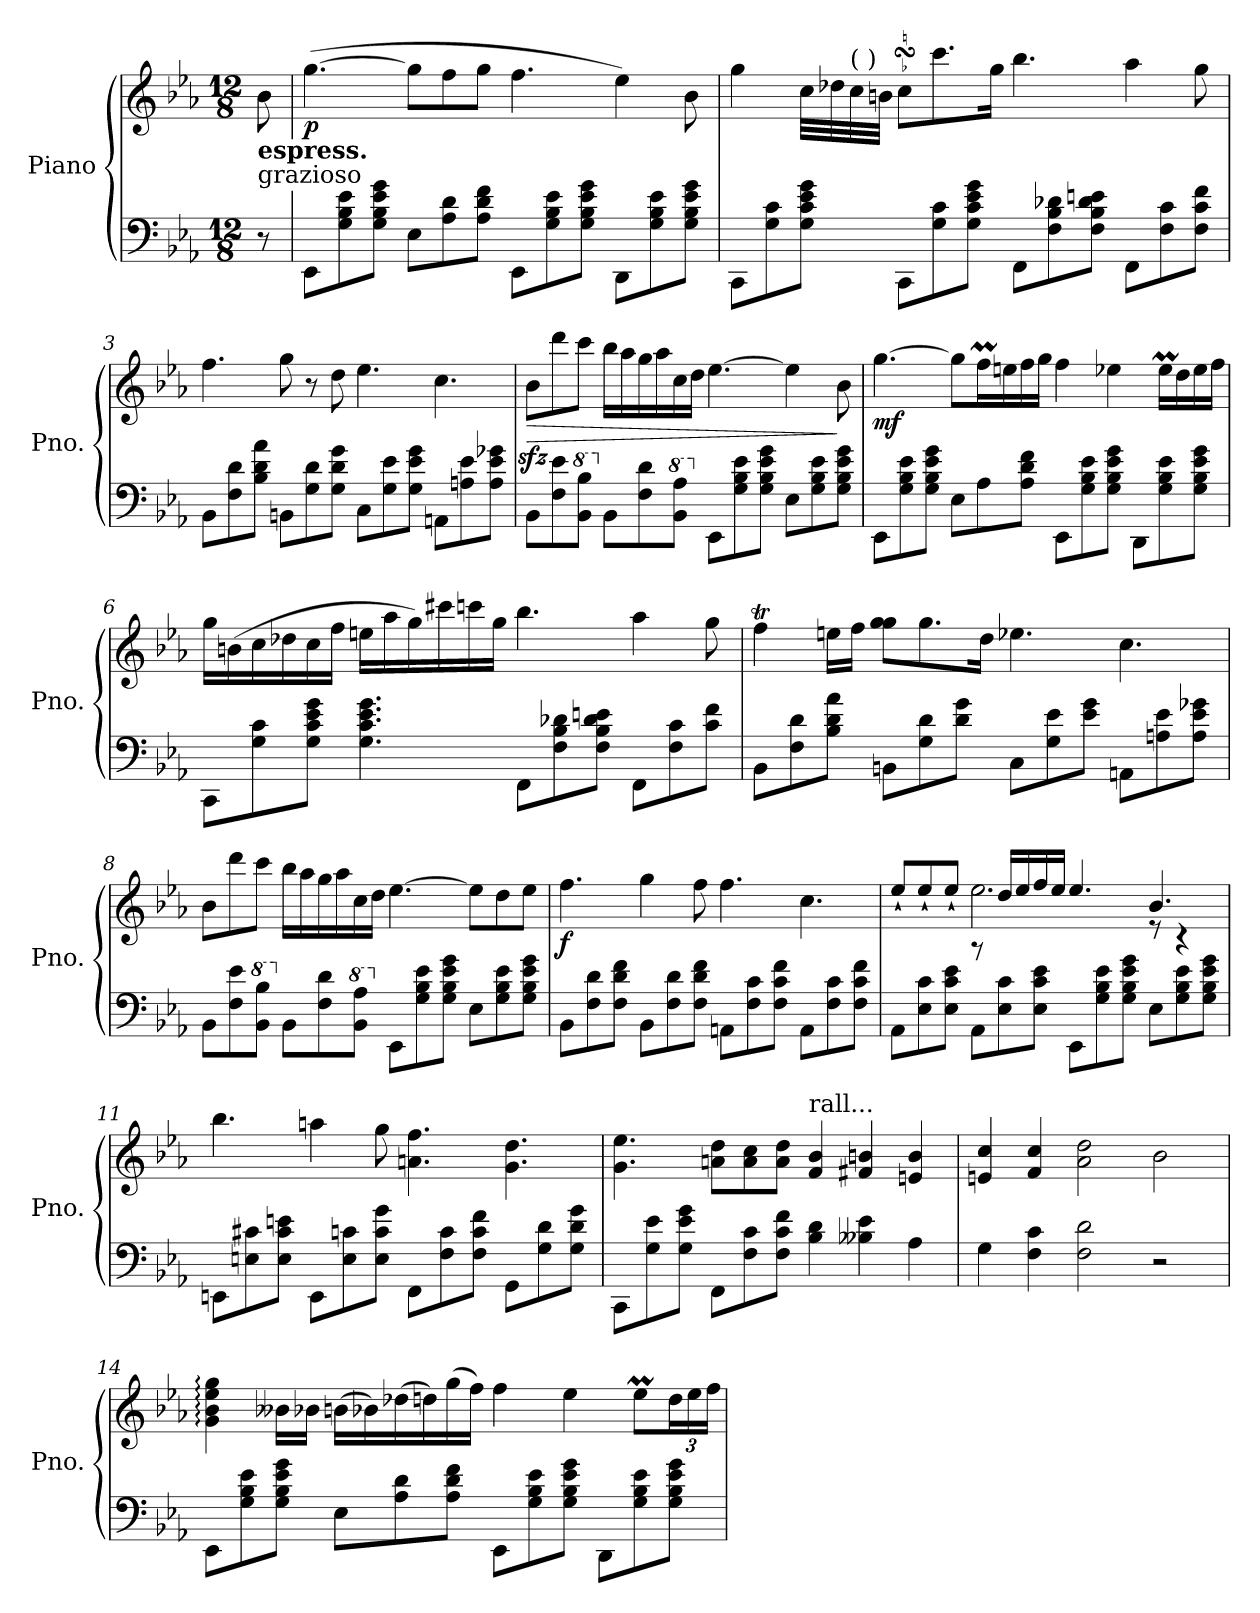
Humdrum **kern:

**kern	**kern	**dynam
*part1	*part1	*part1
*staff2	*staff1	*staff1/2
*I"Piano	*	*
*I'Pno.	*	*
*clefF4	*clefG2	*
*k[b-e-a-]	*k[b-e-a-]	*
*M12/8	*M12/8	*
=	=	=
!	!LO:TX:b:B:t=espress.	!
!	!LO:TX:b:t=grazioso	!
8r	8b-\	.
=1	=1	=1
!	!	!LO:DY:b
8EE-\L	([4.gg\	p
8G\ 8B-\ 8e-\	.	.
8G\ 8B-\ 8e-\ 8g\J	.	.
8E-\L	8gg\L]	.
8A-\ 8d\	8ff\	.
8A-\ 8d\ 8f\J	8gg\J	.
8EE-\L	4.ff\	.
8G\ 8B-\ 8e-\	.	.
8G\ 8B-\ 8e-\ 8g\J	.	.
8DD\L	4ee-\)	.
8G\ 8B-\ 8e-\	.	.
8G\ 8B-\ 8e-\ 8g\J	8b-\	.
=2	=2	=2
8CC\L	4gg\	.
8G\ 8c\	.	.
8G\ 8c\ 8e-\ 8g\J	32cc\LLL	.
.	32dd-X\	.
!	!LO:TX:a:t=(    )	!
.	32cc\	.
.	32bn\JJJ	.
8CC\L	8ccsSSS\L	.
8G\ 8c\	8.ccc\	.
8G\ 8c\ 8e-\ 8g\J	.	.
.	16gg\Jk	.
8FF\L	4.bb-\	.
8F\ 8B-\ 8d-X\	.	.
8F\ 8B-\ 8d-\ 8en\J	.	.
8FF\L	4aa-\	.
8F\ 8c\	.	.
8F\ 8c\ 8f\J	8gg\	.
!!LO:LB:g=z
=3	=3	=3
8BB-\L	4.ff\	.
8F\ 8d\	.	.
8B-\ 8d\ 8a-\J	.	.
8BBn\L	8gg\	.
8G\ 8d\	8r	.
8G\ 8d\ 8g\J	8dd\	.
8C\L	4.ee-\	.
8G\ 8e-\	.	.
8G\ 8e-\ 8g\J	.	.
8AAn\L	4.cc\	.
8An\ 8e-\	.	.
8A\ 8e-\ 8g-X\J	.	.
=4	=4	=4
!	!	!LO:HP:b
8BB-\L	8b-zz<\L	>
8F\ 8e-\	8ddd\	.
*8va	*	*
8B-\ 8b-\J	8ccc\J	.
*X8va	*	*
8BB-\L	16bb-\LL	.
.	16aa-\	.
8F\ 8d\	16gg\	.
.	16aa-\	.
*8va	*	*
8B-\ 8a-\J	16cc\	.
.	16dd\JJ	.
*X8va	*	*
8EE-\L	[4.ee-\	.
8G\ 8B-\ 8e-\	.	.
8G\ 8B-\ 8e-\ 8g\J	.	.
8E-\L	4ee-\]	.
8G\ 8B-\ 8e-\	.	.
8G\ 8B-\ 8e-\ 8g\J	8b-\	]
!!LO:LB:g=z
=5	=5	=5
!	!	!LO:DY:b
8EE-\L	[4.gg\	mf
8G\ 8B-\ 8e-\	.	.
8G\ 8B-\ 8e-\ 8g\J	.	.
8E-\L	8gg\L]	.
8A-\	16ffM\L	.
.	16een\	.
8A-\ 8d\ 8f\J	16ff\	.
.	16gg\JJ	.
8EE-\L	4ff\	.
8G\ 8B-\ 8e-\	.	.
8G\ 8B-\ 8e-\ 8g\J	4ee-X\	.
8DD\L	.	.
8G\ 8B-\ 8e-\	16ee-M\LL	.
.	16dd\	.
8G\ 8B-\ 8e-\ 8g\J	16ee-\	.
.	16ff\JJ	.
=6	=6	=6
8CC\L	16gg\LL	.
.	(16bn\	.
8G\ 8c\	16cc\	.
.	16dd-X\	.
8G\ 8c\ 8e-\ 8g\J	16cc\	.
.	16ff\JJ	.
4.G\ 4.c\ 4.e-\ 4.g\	16een\LL	.
.	16aa-\	.
.	16gg\)	.
.	16ccc#X\	.
.	16cccn\	.
.	16gg\JJ	.
8FF\L	4.bb-\	.
8F\ 8B-\ 8d-X\	.	.
8F\ 8B-\ 8d-\ 8en\J	.	.
8FF\L	4aa-\	.
8F\ 8c\	.	.
8c\ 8f\J	8gg\	.
!!LO:LB:g=z
=7	=7	=7
8BB-\L	4ffT\	.
8F\ 8d\	.	.
8B-\ 8d\ 8a-\J	16een\LL	.
.	16ff\JJ	.
8BBn\L	8gg\ 8gg\L	.
8G\ 8d\	8.gg\	.
8d\ 8g\J	.	.
.	16dd\Jk	.
8C\L	4.ee-X\	.
8G\ 8e-\	.	.
8e-\ 8g\J	.	.
8AAn\L	4.cc\	.
8An\ 8e-\	.	.
8A\ 8e-\ 8g-X\J	.	.
=8	=8	=8
8BB-\L	8b-\L	.
8F\ 8e-\	8ddd\	.
*8va	*	*
8B-\ 8b-\J	8ccc\J	.
*X8va	*	*
8BB-\L	16bb-\LL	.
.	16aa-\	.
8F\ 8d\	16gg\	.
.	16aa-\	.
*8va	*	*
8B-\ 8a-\J	16cc\	.
.	16dd\JJ	.
*X8va	*	*
8EE-\L	[4.ee-\	.
8G\ 8B-\ 8e-\	.	.
8G\ 8B-\ 8e-\ 8g\J	.	.
8E-\L	8ee-\L]	.
8G\ 8B-\ 8e-\	8dd\	.
8G\ 8B-\ 8e-\ 8g\J	8ee-\J	.
!!LO:LB:g=z
=9	=9	=9
!	!	!LO:DY:b
8BB-\L	4.ff\	f
8F\ 8d\	.	.
8F\ 8d\ 8f\J	.	.
8BB-\L	4gg\	.
8F\ 8d\	.	.
8F\ 8d\ 8f\J	8ff\	.
8AAn\L	4.ff\	.
8F\ 8c\	.	.
8F\ 8c\ 8f\J	.	.
8AA\L	4.cc\	.
8F\ 8c\	.	.
8F\ 8c\ 8f\J	.	.
=10	=10	=10
*	*^	*
8AA-\L	8ee-`/L	4.ryy	.
8E-\ 8c\	8ee-`/	.	.
8E-\ 8c\ 8e-\J	8ee-`/J	.	.
8AA-\L	8rA	2.ee-\	.
8E-\ 8c\	16dd/LL	.	.
.	16ee-/	.	.
8E-\ 8c\ 8e-\J	16ff/	.	.
.	16ee-/JJ	.	.
8EE-\L	4.ee-/	.	.
8G\ 8B-\ 8e-\	.	.	.
8G\ 8B-\ 8e-\ 8g\J	.	.	.
8E-\L	4.b-/	8r	.
8G\ 8B-\ 8e-\	.	4r	.
8G\ 8B-\ 8e-\ 8g\J	.	.	.
*	*v	*v	*
!!LO:PB:g=z
=11	=11	=11
8EEn\L	4.bb-\	.
8En\ 8c#X\	.	.
8E\ 8c#\ 8en\J	.	.
8EE\L	4aan\	.
8E\ 8cn\	.	.
8E\ 8c\ 8g\J	8gg\	.
8FF\L	4.an\ 4.ff\	.
8F\ 8c\	.	.
8F\ 8c\ 8f\J	.	.
8GG\L	4.g\ 4.dd\	.
8G\ 8d\	.	.
8G\ 8d\ 8g\J	.	.
=12	=12	=12
8CC\L	4.g\ 4.ee-\	.
8G\ 8e-\	.	.
8G\ 8e-\ 8g\J	.	.
8FF\L	8an\ 8dd\L	.
8F\ 8c\	8a\ 8cc\	.
8F\ 8c\ 8f\J	8a\ 8dd\J	.
!	!LO:TX:a:t=rall...	!
4B-\ 4d\	4f/ 4b-/	.
4B--X\ 4e-\	4f#X/ 4bn/	.
4A-\	4en/ 4b/	.
=13	=13	=13
4G\	4en/ 4cc/	.
4F\ 4c\	4f/ 4cc/	.
2F\ 2d\	2a-\ 2dd\	.
2r	2b-Z\	.
!!LO:LB:g=z
=14	=14	=14
8EE-\L	4g\: 4b-\: 4ee-\: 4gg\:	.
8G\ 8B-\ 8e-\	.	.
8G\ 8B-\ 8e-\ 8g\J	16b--X\LL	.
.	16b-X\JJ	.
8E-\L	(16bn\LL	.
.	16b-X\)	.
8A-\ 8d\	(16dd-X\	.
.	16ddn\)	.
8A-\ 8d\ 8f\J	(16gg\	.
.	16ff\JJ)	.
8EE-\L	4ff\	.
8G\ 8B-\ 8e-\	.	.
8G\ 8B-\ 8e-\ 8g\J	4ee-\	.
8DD\L	.	.
8G\ 8B-\ 8e-\	8ee-M\L	.
*	*Xbrackettup	*
8G\ 8B-\ 8e-\ 8g\J	24dd\L	.
.	24ee-\	.
.	24ff\JJ	.
=	=	=
*-	*-	*-
